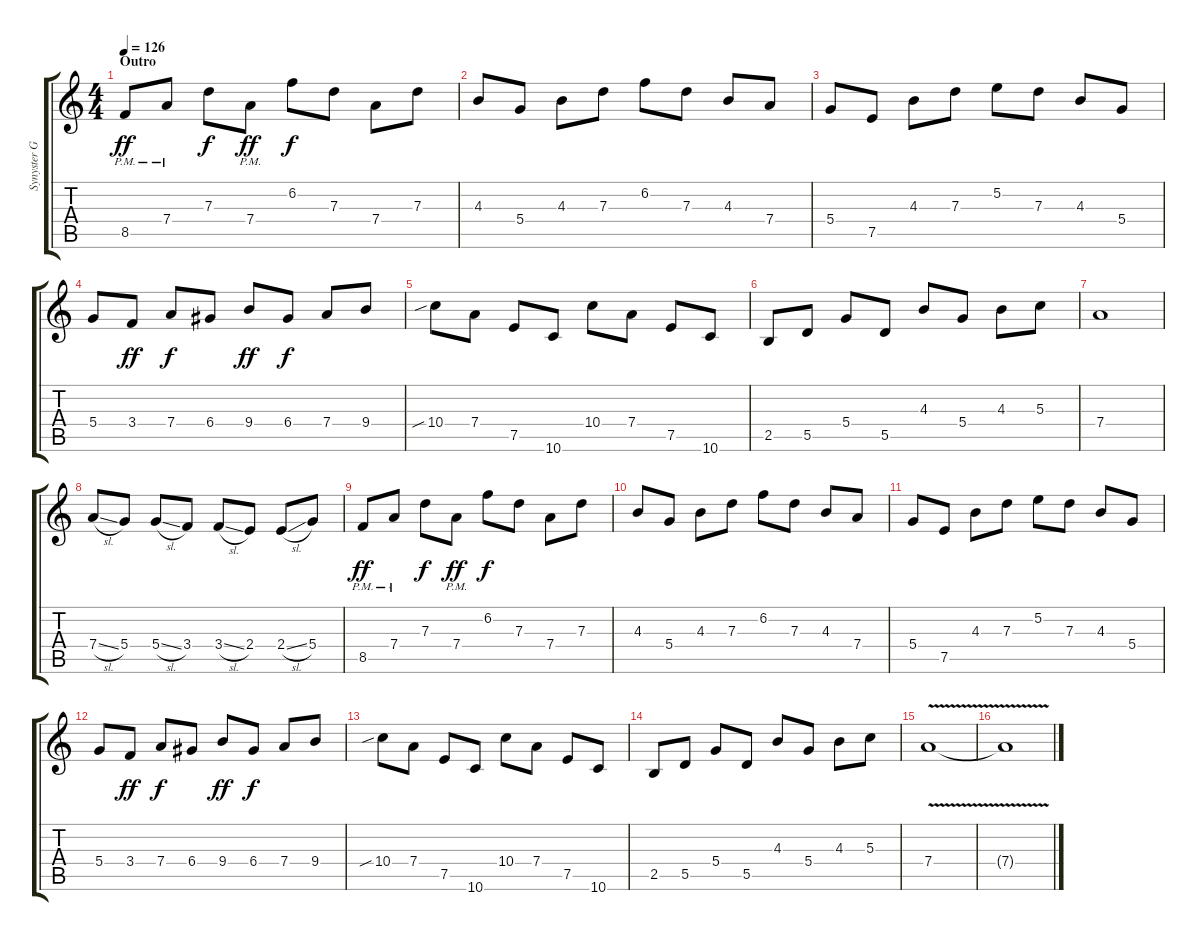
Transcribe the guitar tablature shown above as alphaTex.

\track ("Synyster Gates" "Synyster G") {instrument distortionguitar}
\staff {score tabs}
\tuning (E4 B3 G3 D3 A2 D2) {hide}
\ts (4 4)
\section ("" "Outro")
\tempo 126
\clef g2
\ks c
8.5{pm}.8{dy ff volume 10 balance 2 instrument distortionguitar} 7.4{pm}.8 7.3.8{dy f} 7.4{pm}.8{dy ff} 6.2.8{dy f} 7.3.8 7.4.8 7.3.8 |
4.3.8 5.4.8 4.3.8 7.3.8 6.2.8 7.3.8 4.3.8 7.4.8 |
5.4.8 7.5.8 4.3.8 7.3.8 5.2.8 7.3.8 4.3.8 5.4.8 |
5.4.8 3.4.8{dy ff} 7.4.8{dy f} 6.4.8 9.4.8{dy ff} 6.4.8{dy f} 7.4.8 9.4.8 |
10.4{sib}.8 7.4.8 7.5.8 10.6.8 10.4.8 7.4.8 7.5.8 10.6.8 |
2.5.8 5.5.8 5.4.8 5.5.8 4.3.8 5.4.8 4.3.8 5.3.8 |
7.4.1 |
7.4{sl}.8 5.4.8 5.4{sl}.8 3.4.8 3.4{sl}.8 2.4.8 2.4{sl}.8 5.4.8 |
8.5{pm}.8{dy ff} 7.4{pm}.8 7.3.8{dy f} 7.4{pm}.8{dy ff} 6.2.8{dy f} 7.3.8 7.4.8 7.3.8 |
4.3.8 5.4.8 4.3.8 7.3.8 6.2.8 7.3.8 4.3.8 7.4.8 |
5.4.8 7.5.8 4.3.8 7.3.8 5.2.8 7.3.8 4.3.8 5.4.8 |
5.4.8 3.4.8{dy ff} 7.4.8{dy f} 6.4.8 9.4.8{dy ff} 6.4.8{dy f} 7.4.8 9.4.8 |
10.4{sib}.8 7.4.8 7.5.8 10.6.8 10.4.8 7.4.8 7.5.8 10.6.8 |
2.5.8 5.5.8 5.4.8 5.5.8 4.3.8 5.4.8 4.3.8 5.3.8 |
7.4{v}.1{volume 2} |
7.4{t}.1
